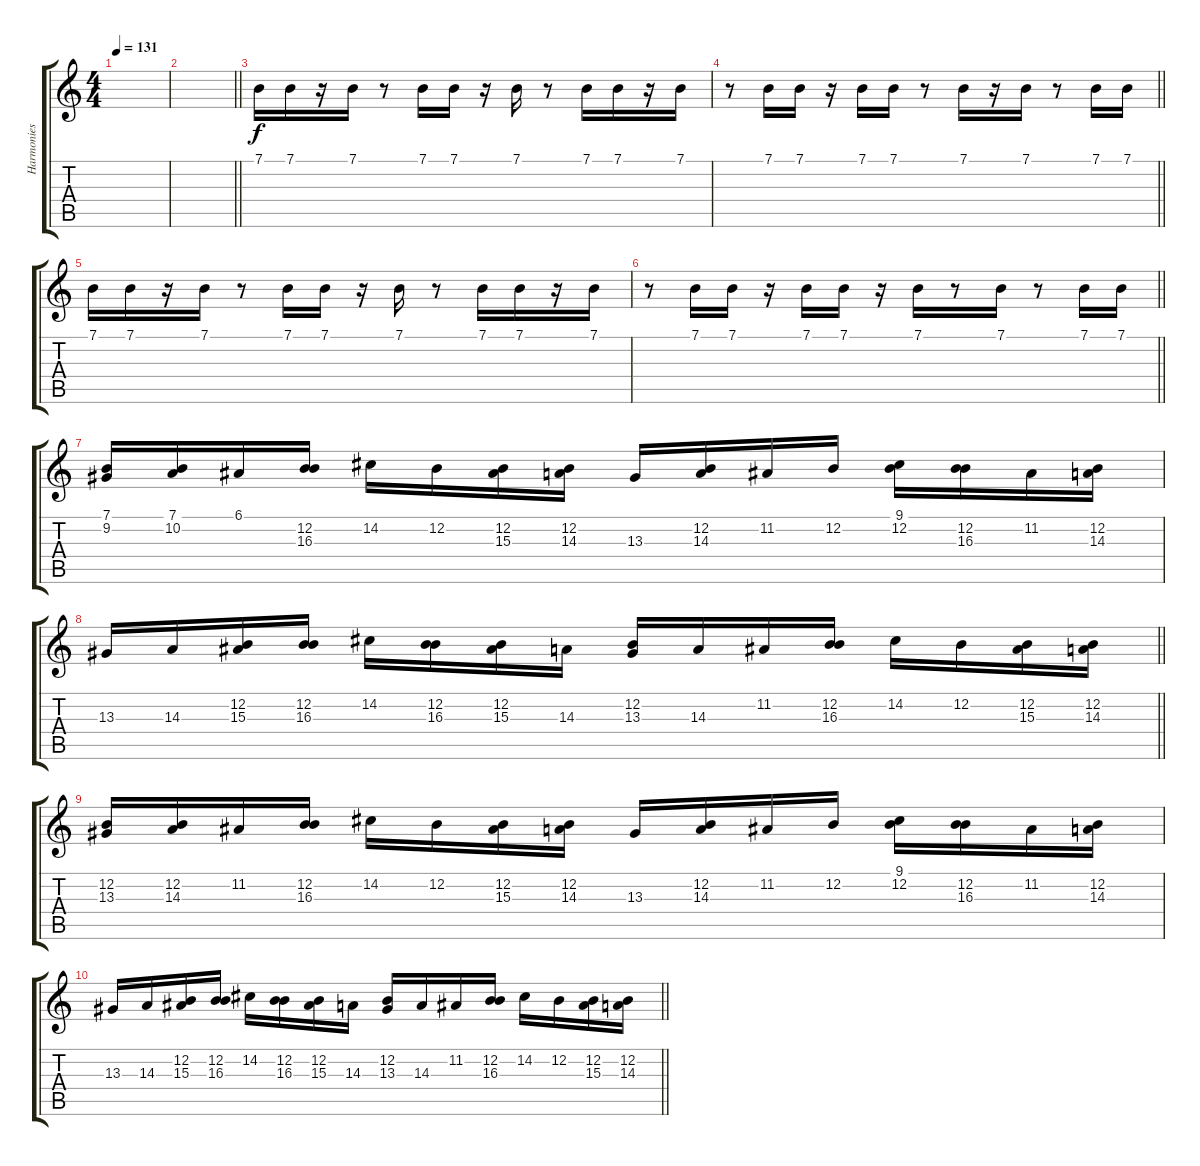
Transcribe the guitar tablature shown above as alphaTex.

\track ("Harmonies 3" "Harmonies ") {instrument fx3crystal}
\staff {score tabs}
\tuning (E4 B3 G3 D3 A2 E2) {hide}
\ts (4 4)
\tempo 131
\clef g2
\ks c
|
\barLineRight lightlight
|
7.1.16{dy f instrument distortionguitar} 7.1.16 r.16 7.1.16 r.8 7.1.16 7.1.16 r.16 7.1.16 r.8 7.1.16 7.1.16 r.16 7.1.16 |
\barLineRight lightlight
r.8 7.1.16 7.1.16 r.16 7.1.16 7.1.16 r.8 7.1.16 r.16 7.1.16 r.8 7.1.16 7.1.16 |
7.1.16 7.1.16 r.16 7.1.16 r.8 7.1.16 7.1.16 r.16 7.1.16 r.8 7.1.16 7.1.16 r.16 7.1.16 |
\barLineRight lightlight
r.8 7.1.16 7.1.16 r.16 7.1.16 7.1.16 r.16 7.1.16 r.8 7.1.16 r.8 7.1.16 7.1.16 |
(7.1 9.2).16 (7.1 10.2).16 6.1.16 (12.2 16.3).16 14.2.16 12.2.16 (12.2 15.3).16 (12.2 14.3).16 13.3.16 (12.2 14.3).16 11.2.16 12.2.16 (9.1 12.2).16 (12.2 16.3).16 11.2.16 (12.2 14.3).16 |
\barLineRight lightlight
13.3.16 14.3.16 (12.2 15.3).16 (12.2 16.3).16 14.2.16 (12.2 16.3).16 (12.2 15.3).16 14.3.16 (12.2 13.3).16 14.3.16 11.2.16 (12.2 16.3).16 14.2.16 12.2.16 (12.2 15.3).16 (12.2 14.3).16 |
(12.2 13.3).16 (12.2 14.3).16 11.2.16 (12.2 16.3).16 14.2.16 12.2.16 (12.2 15.3).16 (12.2 14.3).16 13.3.16 (12.2 14.3).16 11.2.16 12.2.16 (9.1 12.2).16 (12.2 16.3).16 11.2.16 (12.2 14.3).16 |
\barLineRight lightlight
13.3.16 14.3.16 (12.2 15.3).16 (12.2 16.3).16 14.2.16 (12.2 16.3).16 (12.2 15.3).16 14.3.16 (12.2 13.3).16 14.3.16 11.2.16 (12.2 16.3).16 14.2.16 12.2.16 (12.2 15.3).16 (12.2 14.3).16
